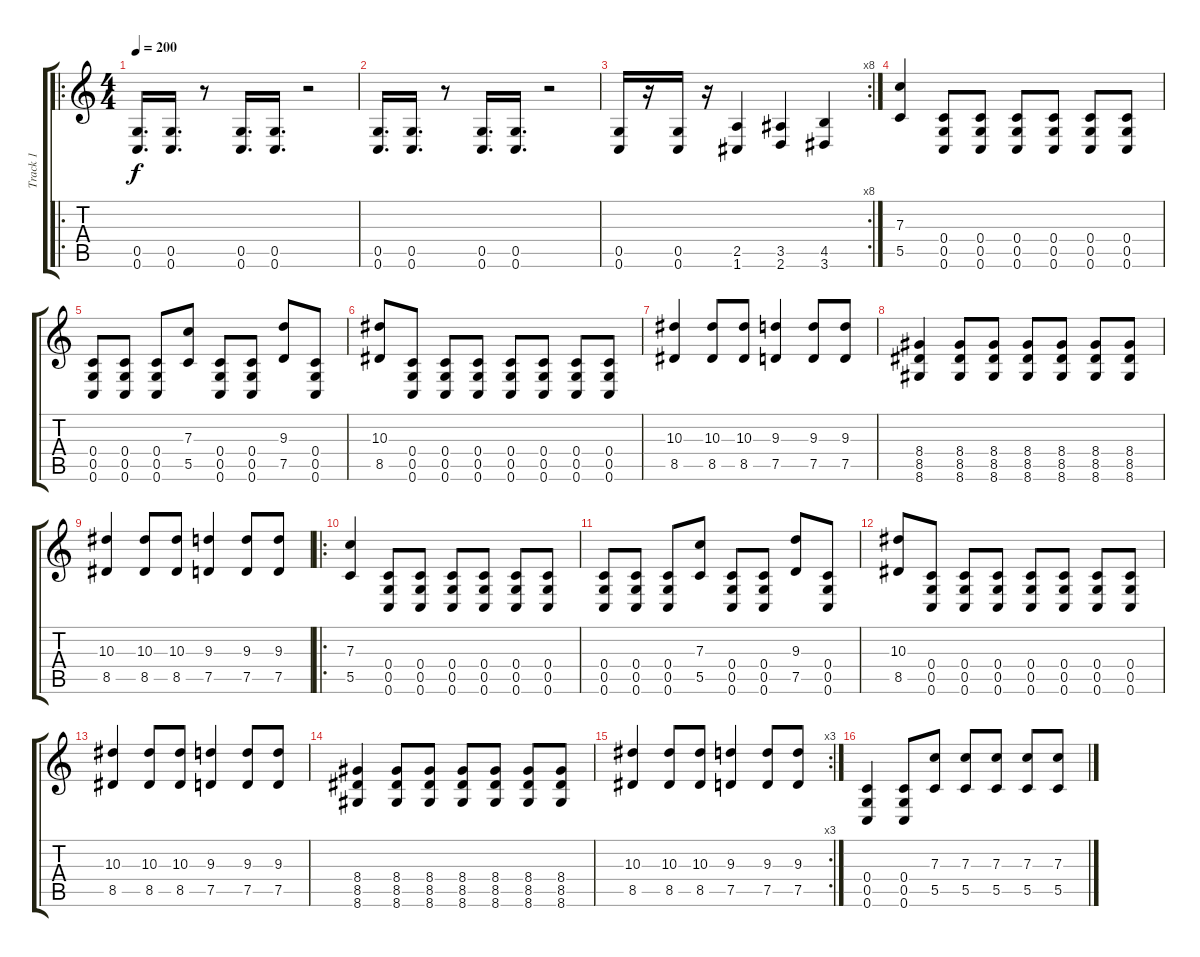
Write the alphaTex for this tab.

\track ("Track 1" "Track 1") {instrument distortionguitar}
\staff {score tabs}
\tuning (D4 A3 F3 C3 G2 C2) {hide}
\ro
\ts (4 4)
\tempo 200
\clef g2
\ks c
(0.5 0.6).16{d dy f} (0.5 0.6).16{d} r.8 (0.5 0.6).16{d} (0.5 0.6).16{d} r.2 |
(0.5 0.6).16{d} (0.5 0.6).16{d} r.8 (0.5 0.6).16{d} (0.5 0.6).16{d} r.2 |
\rc 8
(0.5 0.6).16 r.16 (0.5 0.6).16 r.16 (2.5 1.6).4 (3.5 2.6).4 (4.5 3.6).4 |
(7.3 5.5).4 (0.4 0.5 0.6).8 (0.4 0.5 0.6).8 (0.4 0.5 0.6).8 (0.4 0.5 0.6).8 (0.4 0.5 0.6).8 (0.4 0.5 0.6).8 |
(0.4 0.5 0.6).8 (0.4 0.5 0.6).8 (0.4 0.5 0.6).8 (7.3 5.5).8 (0.4 0.5 0.6).8 (0.4 0.5 0.6).8 (9.3 7.5).8 (0.4 0.5 0.6).8 |
(10.3 8.5).8 (0.4 0.5 0.6).8 (0.4 0.5 0.6).8 (0.4 0.5 0.6).8 (0.4 0.5 0.6).8 (0.4 0.5 0.6).8 (0.4 0.5 0.6).8 (0.4 0.5 0.6).8 |
(10.3 8.5).4 (10.3 8.5).8 (10.3 8.5).8 (9.3 7.5).4 (9.3 7.5).8 (9.3 7.5).8 |
(8.4 8.5 8.6).4 (8.4 8.5 8.6).8 (8.4 8.5 8.6).8 (8.4 8.5 8.6).8 (8.4 8.5 8.6).8 (8.4 8.5 8.6).8 (8.4 8.5 8.6).8 |
(10.3 8.5).4 (10.3 8.5).8 (10.3 8.5).8 (9.3 7.5).4 (9.3 7.5).8 (9.3 7.5).8 |
\ro
(7.3 5.5).4 (0.4 0.5 0.6).8 (0.4 0.5 0.6).8 (0.4 0.5 0.6).8 (0.4 0.5 0.6).8 (0.4 0.5 0.6).8 (0.4 0.5 0.6).8 |
(0.4 0.5 0.6).8 (0.4 0.5 0.6).8 (0.4 0.5 0.6).8 (7.3 5.5).8 (0.4 0.5 0.6).8 (0.4 0.5 0.6).8 (9.3 7.5).8 (0.4 0.5 0.6).8 |
(10.3 8.5).8 (0.4 0.5 0.6).8 (0.4 0.5 0.6).8 (0.4 0.5 0.6).8 (0.4 0.5 0.6).8 (0.4 0.5 0.6).8 (0.4 0.5 0.6).8 (0.4 0.5 0.6).8 |
(10.3 8.5).4 (10.3 8.5).8 (10.3 8.5).8 (9.3 7.5).4 (9.3 7.5).8 (9.3 7.5).8 |
(8.4 8.5 8.6).4 (8.4 8.5 8.6).8 (8.4 8.5 8.6).8 (8.4 8.5 8.6).8 (8.4 8.5 8.6).8 (8.4 8.5 8.6).8 (8.4 8.5 8.6).8 |
\rc 3
(10.3 8.5).4 (10.3 8.5).8 (10.3 8.5).8 (9.3 7.5).4 (9.3 7.5).8 (9.3 7.5).8 |
(0.4 0.5 0.6).4 (0.4 0.5 0.6).8 (7.3 5.5).8 (7.3 5.5).8 (7.3 5.5).8 (7.3 5.5).8 (7.3 5.5).8
